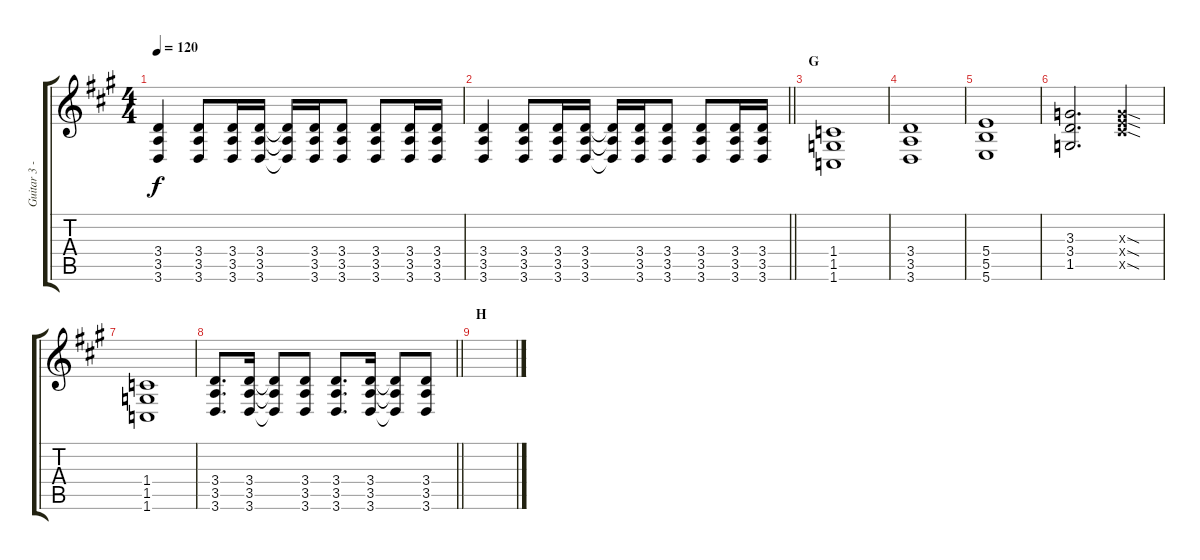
\track ("Guitar 3 - Aoi" "Guitar 3 -") {instrument distortionguitar}
\staff {score tabs}
\tuning (Db4 Ab3 E3 B2 Gb2 B1) {hide}
\ts (4 4)
\tempo 120
\clef g2
\ks a
(3.4 3.5 3.6).4{dy f} (3.4 3.5 3.6).8 (3.4 3.5 3.6).16 (3.4 3.5 3.6).16 (3.4{t} 3.5{t} 3.6{t}).16 (3.4 3.5 3.6).16 (3.4 3.5 3.6).8 (3.4 3.5 3.6).8 (3.4 3.5 3.6).16 (3.4 3.5 3.6).16 |
\barLineRight lightlight
(3.4 3.5 3.6).4 (3.4 3.5 3.6).8 (3.4 3.5 3.6).16 (3.4 3.5 3.6).16 (3.4{t} 3.5{t} 3.6{t}).16 (3.4 3.5 3.6).16 (3.4 3.5 3.6).8 (3.4 3.5 3.6).8 (3.4 3.5 3.6).16 (3.4 3.5 3.6).16 |
\section ("" "G")
(1.4 1.5 1.6).1 |
(3.4 3.5 3.6).1 |
(5.4 5.5 5.6).1 |
(3.3 3.4 1.5).2{d} (3.3{sod x} 5.4{sod x} 7.5{sod x}).4 |
(1.4 1.5 1.6).1 |
\barLineRight lightlight
(3.4 3.5 3.6).8{d} (3.4 3.5 3.6).16 (3.4{t} 3.5{t} 3.6{t}).8 (3.4 3.5 3.6).8 (3.4 3.5 3.6).8{d} (3.4 3.5 3.6).16 (3.4{t} 3.5{t} 3.6{t}).8 (3.4 3.5 3.6).8 |
\section ("" "H")
